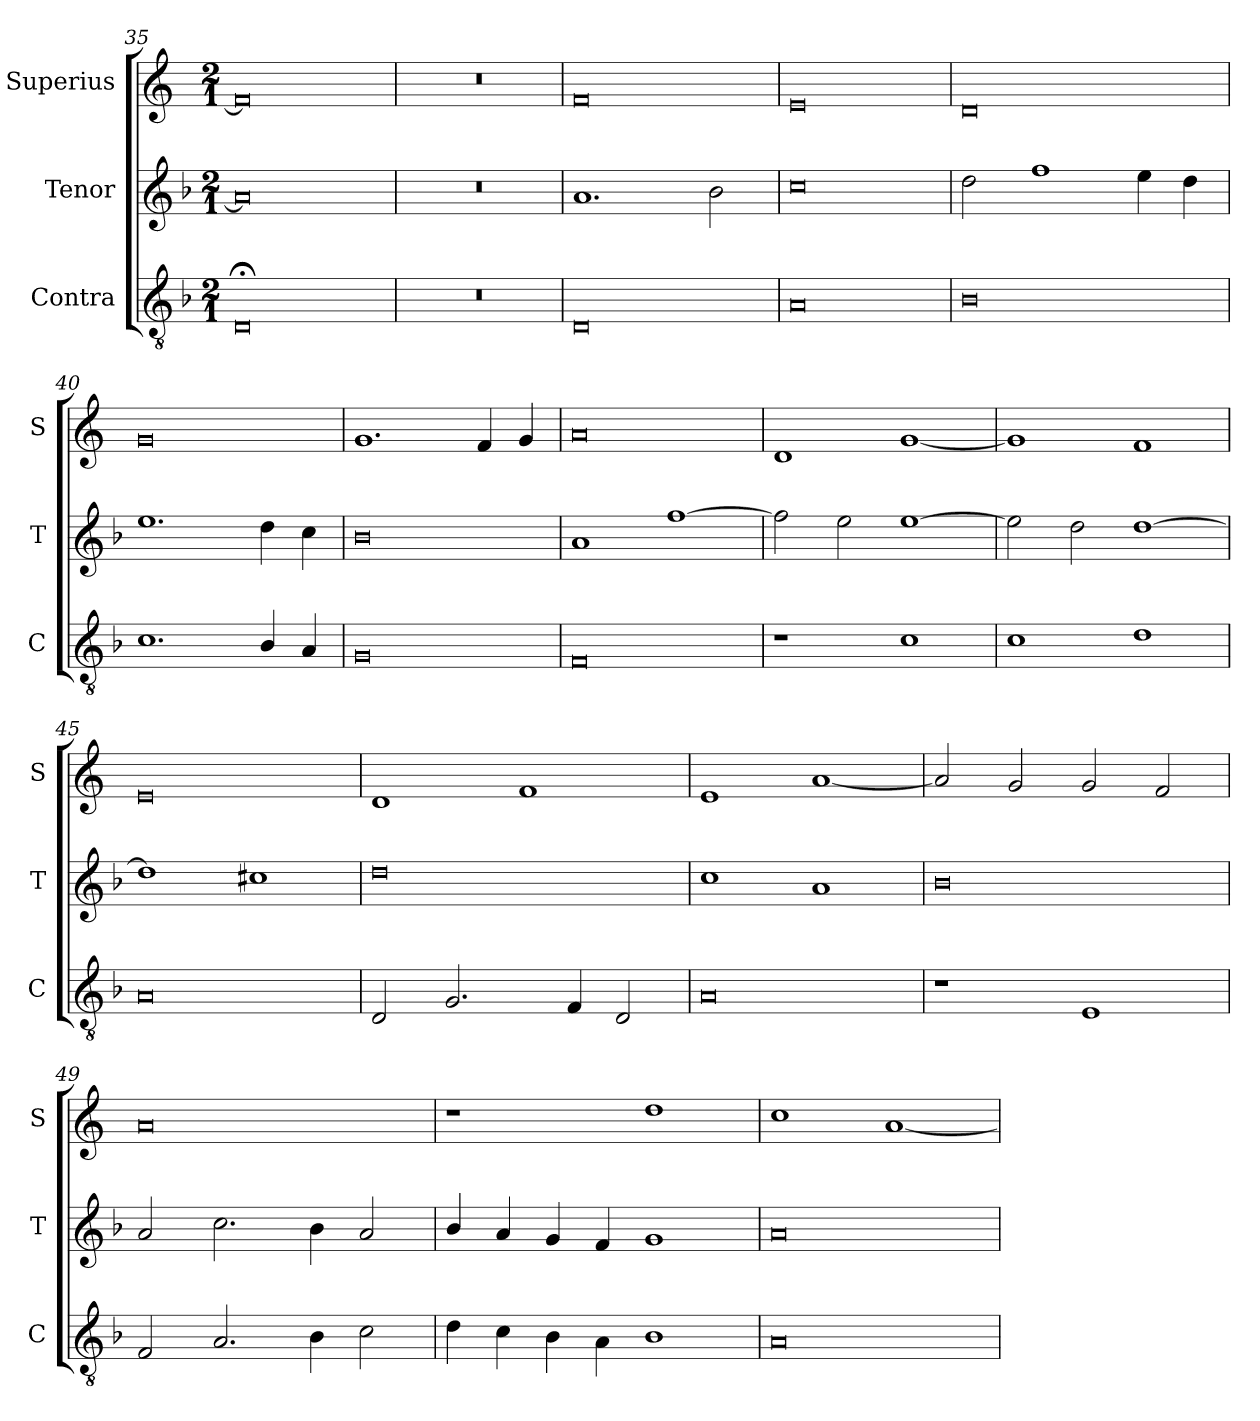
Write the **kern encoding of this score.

**kern	**kern	**kern
*part3	*part2	*part1
*staff3	*staff2	*staff1
*I"Contra	*I"Tenor	*I"Superius
*I'C	*I'T	*I'S
*clefGv2	*clefG2	*clefG2
*k[b-]	*k[b-]	*k[]
*M2/1	*M2/1	*M2/1
=35	=35	=35
0D;<	0a]	0f]
=36	=36	=36
0r	0r	0r
=37	=37	=37
0D	1.a/	0f
.	2b-\	.
=38	=38	=38
0A	0cc	0e
=39	=39	=39
0B-	2dd\	0d
.	1ff\	.
.	4ee\	.
.	4dd\	.
=40	=40	=40
1.c\	1.ee\	0g
4B-/	4dd\	.
4A/	4cc\	.
=41	=41	=41
0G	0b-	1.g/
.	.	4f/
.	.	4g/
=42	=42	=42
0F	1a/	0a
.	[1ff\	.
=43	=43	=43
1r	2ff\]	1d/
.	2ee\	.
1c\	[1ee\	[1g/
=44	=44	=44
1c\	2ee\]	1g/]
.	2dd\	.
1d\	[1dd\	1f/
=45	=45	=45
0A	1dd\]	0e
.	1cc#X\	.
=46	=46	=46
2D/	0dd	1d/
2.G/	.	.
.	.	1f/
4F/	.	.
2D/	.	.
=47	=47	=47
0A	1cc\	1e/
.	1a/	[1a/
=48	=48	=48
1r	0b-	2a/]
.	.	2g/
1E/	.	2g/
.	.	2f/
=49	=49	=49
2F/	2a/	0a
2.A/	2.cc\	.
4B-\	4b-\	.
2c\	2a/	.
=50	=50	=50
4d\	4b-/	1r
4c\	4a/	.
4B-\	4g/	.
4A\	4f/	.
1B-\	1g/	1dd\
=51	=51	=51
0A	0a	1cc\
.	.	[1a/
=	=	=
*-	*-	*-
